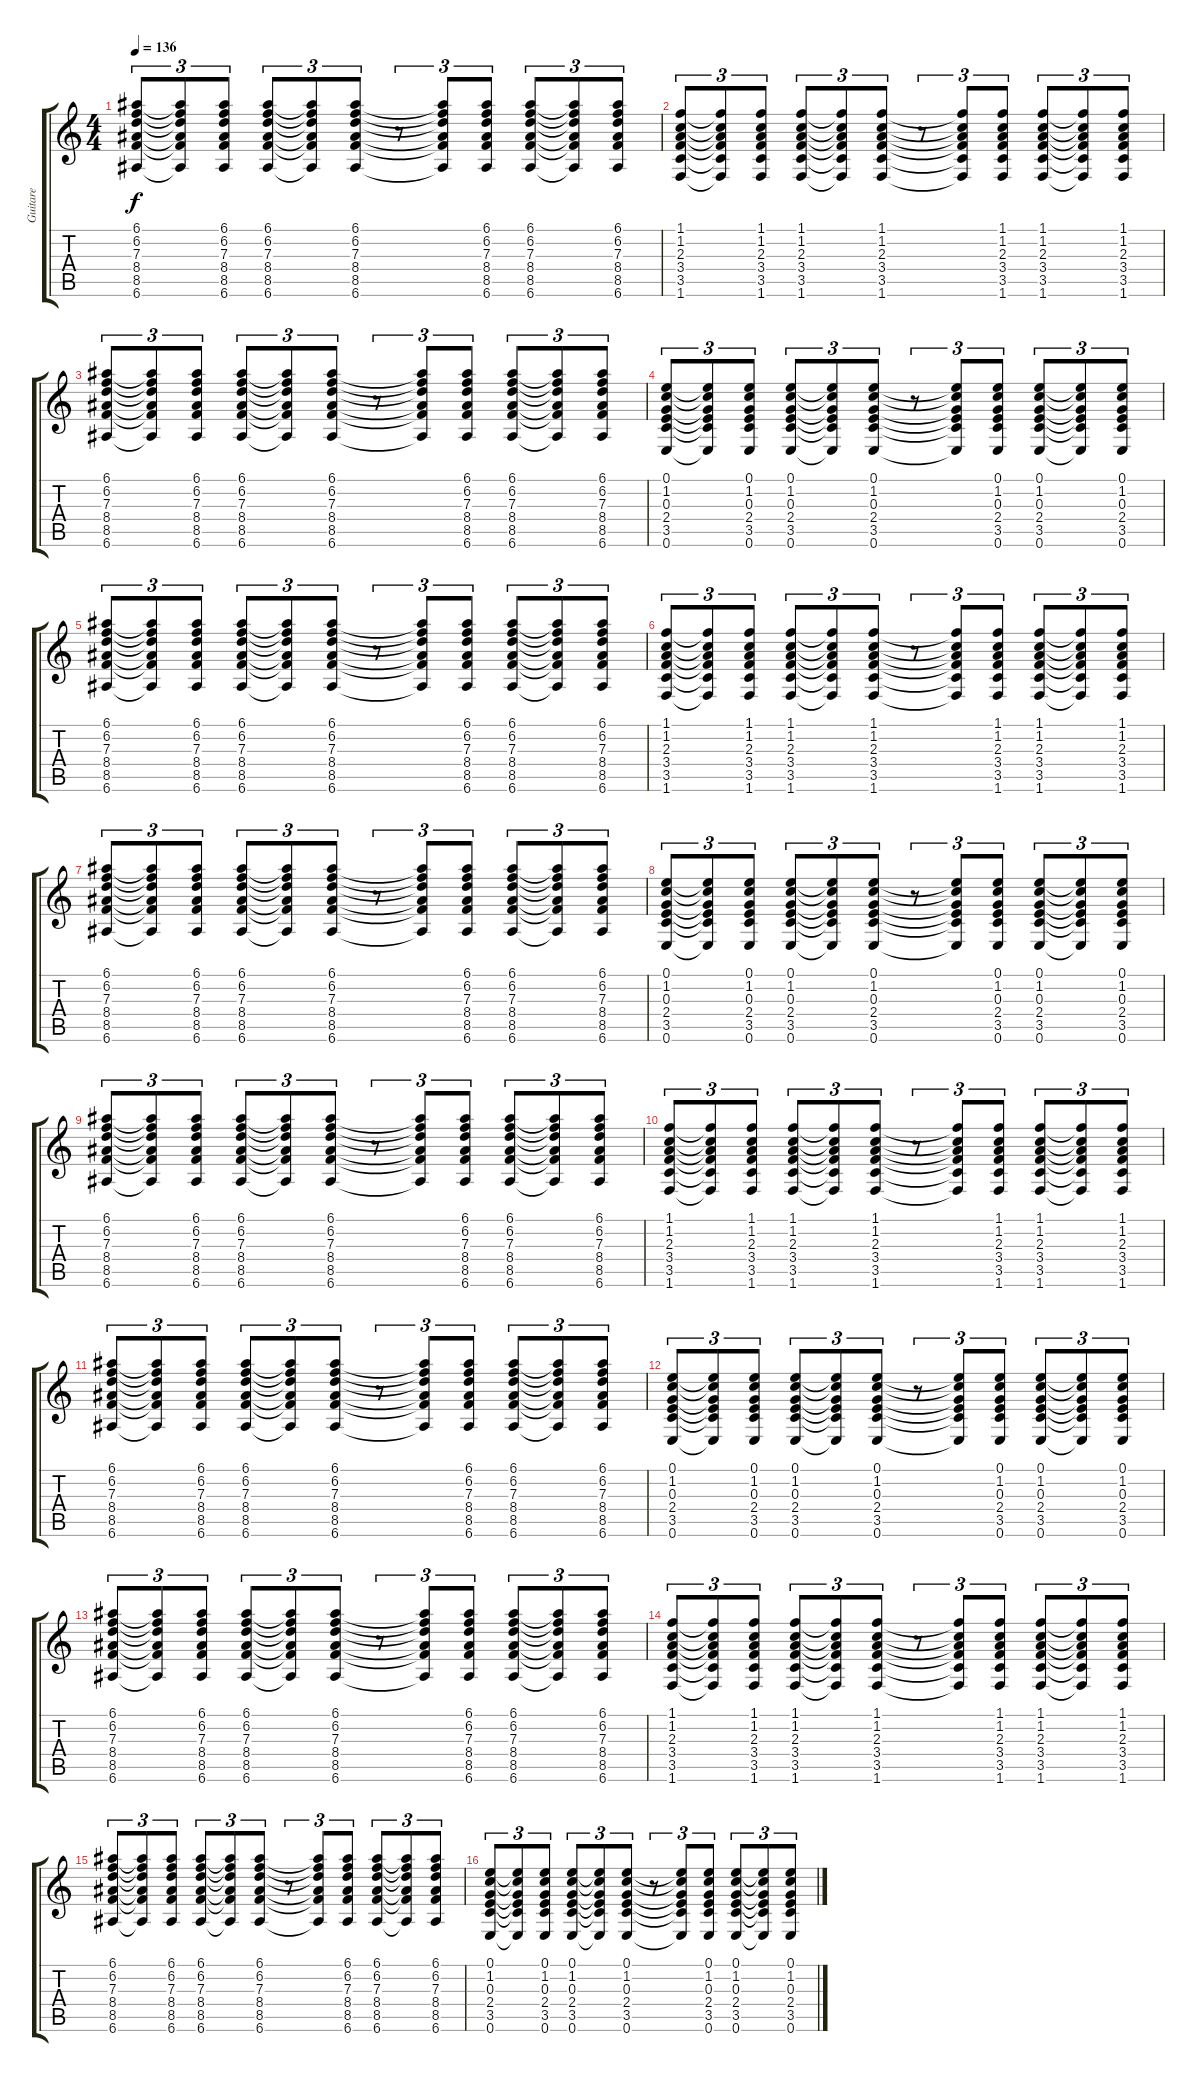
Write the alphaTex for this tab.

\track ("Guitare" "Guitare") {instrument acousticguitarsteel}
\staff {score tabs}
\tuning (E4 B3 G3 D3 A2 E2) {hide}
\ts (4 4)
\tempo 136
\clef g2
\ks c
(6.1 6.2 7.3 8.4 8.5 6.6).8{tu (3 2) dy f} (6.1{t} 6.2{t} 7.3{t} 8.4{t} 8.5{t} 6.6{t}).8{tu (3 2)} (6.1 6.2 7.3 8.4 8.5 6.6).8{tu (3 2)} (6.1 6.2 7.3 8.4 8.5 6.6).8{tu (3 2)} (6.1{t} 6.2{t} 7.3{t} 8.4{t} 8.5{t} 6.6{t}).8{tu (3 2)} (6.1 6.2 7.3 8.4 8.5 6.6).8{tu (3 2)} r.8{tu (3 2)} (6.1{t} 6.2{t} 7.3{t} 8.4{t} 8.5{t} 6.6{t}).8{tu (3 2)} (6.1 6.2 7.3 8.4 8.5 6.6).8{tu (3 2)} (6.1 6.2 7.3 8.4 8.5 6.6).8{tu (3 2)} (6.1{t} 6.2{t} 7.3{t} 8.4{t} 8.5{t} 6.6{t}).8{tu (3 2)} (6.1 6.2 7.3 8.4 8.5 6.6).8{tu (3 2)} |
(1.1 1.2 2.3 3.4 3.5 1.6).8{tu (3 2)} (1.1{t} 1.2{t} 2.3{t} 3.4{t} 3.5{t} 1.6{t}).8{tu (3 2)} (1.1 1.2 2.3 3.4 3.5 1.6).8{tu (3 2)} (1.1 1.2 2.3 3.4 3.5 1.6).8{tu (3 2)} (1.1{t} 1.2{t} 2.3{t} 3.4{t} 3.5{t} 1.6{t}).8{tu (3 2)} (1.1 1.2 2.3 3.4 3.5 1.6).8{tu (3 2)} r.8{tu (3 2)} (1.1{t} 1.2{t} 2.3{t} 3.4{t} 3.5{t} 1.6{t}).8{tu (3 2)} (1.1 1.2 2.3 3.4 3.5 1.6).8{tu (3 2)} (1.1 1.2 2.3 3.4 3.5 1.6).8{tu (3 2)} (1.1{t} 1.2{t} 2.3{t} 3.4{t} 3.5{t} 1.6{t}).8{tu (3 2)} (1.1 1.2 2.3 3.4 3.5 1.6).8{tu (3 2)} |
(6.1 6.2 7.3 8.4 8.5 6.6).8{tu (3 2)} (6.1{t} 6.2{t} 7.3{t} 8.4{t} 8.5{t} 6.6{t}).8{tu (3 2)} (6.1 6.2 7.3 8.4 8.5 6.6).8{tu (3 2)} (6.1 6.2 7.3 8.4 8.5 6.6).8{tu (3 2)} (6.1{t} 6.2{t} 7.3{t} 8.4{t} 8.5{t} 6.6{t}).8{tu (3 2)} (6.1 6.2 7.3 8.4 8.5 6.6).8{tu (3 2)} r.8{tu (3 2)} (6.1{t} 6.2{t} 7.3{t} 8.4{t} 8.5{t} 6.6{t}).8{tu (3 2)} (6.1 6.2 7.3 8.4 8.5 6.6).8{tu (3 2)} (6.1 6.2 7.3 8.4 8.5 6.6).8{tu (3 2)} (6.1{t} 6.2{t} 7.3{t} 8.4{t} 8.5{t} 6.6{t}).8{tu (3 2)} (6.1 6.2 7.3 8.4 8.5 6.6).8{tu (3 2)} |
(0.1 1.2 0.3 2.4 3.5 0.6).8{tu (3 2)} (0.1{t} 1.2{t} 0.3{t} 2.4{t} 3.5{t} 0.6{t}).8{tu (3 2)} (0.1 1.2 0.3 2.4 3.5 0.6).8{tu (3 2)} (0.1 1.2 0.3 2.4 3.5 0.6).8{tu (3 2)} (0.1{t} 1.2{t} 0.3{t} 2.4{t} 3.5{t} 0.6{t}).8{tu (3 2)} (0.1 1.2 0.3 2.4 3.5 0.6).8{tu (3 2)} r.8{tu (3 2)} (0.1{t} 1.2{t} 0.3{t} 2.4{t} 3.5{t} 0.6{t}).8{tu (3 2)} (0.1 1.2 0.3 2.4 3.5 0.6).8{tu (3 2)} (0.1 1.2 0.3 2.4 3.5 0.6).8{tu (3 2)} (0.1{t} 1.2{t} 0.3{t} 2.4{t} 3.5{t} 0.6{t}).8{tu (3 2)} (0.1 1.2 0.3 2.4 3.5 0.6).8{tu (3 2)} |
(6.1 6.2 7.3 8.4 8.5 6.6).8{tu (3 2)} (6.1{t} 6.2{t} 7.3{t} 8.4{t} 8.5{t} 6.6{t}).8{tu (3 2)} (6.1 6.2 7.3 8.4 8.5 6.6).8{tu (3 2)} (6.1 6.2 7.3 8.4 8.5 6.6).8{tu (3 2)} (6.1{t} 6.2{t} 7.3{t} 8.4{t} 8.5{t} 6.6{t}).8{tu (3 2)} (6.1 6.2 7.3 8.4 8.5 6.6).8{tu (3 2)} r.8{tu (3 2)} (6.1{t} 6.2{t} 7.3{t} 8.4{t} 8.5{t} 6.6{t}).8{tu (3 2)} (6.1 6.2 7.3 8.4 8.5 6.6).8{tu (3 2)} (6.1 6.2 7.3 8.4 8.5 6.6).8{tu (3 2)} (6.1{t} 6.2{t} 7.3{t} 8.4{t} 8.5{t} 6.6{t}).8{tu (3 2)} (6.1 6.2 7.3 8.4 8.5 6.6).8{tu (3 2)} |
(1.1 1.2 2.3 3.4 3.5 1.6).8{tu (3 2)} (1.1{t} 1.2{t} 2.3{t} 3.4{t} 3.5{t} 1.6{t}).8{tu (3 2)} (1.1 1.2 2.3 3.4 3.5 1.6).8{tu (3 2)} (1.1 1.2 2.3 3.4 3.5 1.6).8{tu (3 2)} (1.1{t} 1.2{t} 2.3{t} 3.4{t} 3.5{t} 1.6{t}).8{tu (3 2)} (1.1 1.2 2.3 3.4 3.5 1.6).8{tu (3 2)} r.8{tu (3 2)} (1.1{t} 1.2{t} 2.3{t} 3.4{t} 3.5{t} 1.6{t}).8{tu (3 2)} (1.1 1.2 2.3 3.4 3.5 1.6).8{tu (3 2)} (1.1 1.2 2.3 3.4 3.5 1.6).8{tu (3 2)} (1.1{t} 1.2{t} 2.3{t} 3.4{t} 3.5{t} 1.6{t}).8{tu (3 2)} (1.1 1.2 2.3 3.4 3.5 1.6).8{tu (3 2)} |
(6.1 6.2 7.3 8.4 8.5 6.6).8{tu (3 2)} (6.1{t} 6.2{t} 7.3{t} 8.4{t} 8.5{t} 6.6{t}).8{tu (3 2)} (6.1 6.2 7.3 8.4 8.5 6.6).8{tu (3 2)} (6.1 6.2 7.3 8.4 8.5 6.6).8{tu (3 2)} (6.1{t} 6.2{t} 7.3{t} 8.4{t} 8.5{t} 6.6{t}).8{tu (3 2)} (6.1 6.2 7.3 8.4 8.5 6.6).8{tu (3 2)} r.8{tu (3 2)} (6.1{t} 6.2{t} 7.3{t} 8.4{t} 8.5{t} 6.6{t}).8{tu (3 2)} (6.1 6.2 7.3 8.4 8.5 6.6).8{tu (3 2)} (6.1 6.2 7.3 8.4 8.5 6.6).8{tu (3 2)} (6.1{t} 6.2{t} 7.3{t} 8.4{t} 8.5{t} 6.6{t}).8{tu (3 2)} (6.1 6.2 7.3 8.4 8.5 6.6).8{tu (3 2)} |
(0.1 1.2 0.3 2.4 3.5 0.6).8{tu (3 2)} (0.1{t} 1.2{t} 0.3{t} 2.4{t} 3.5{t} 0.6{t}).8{tu (3 2)} (0.1 1.2 0.3 2.4 3.5 0.6).8{tu (3 2)} (0.1 1.2 0.3 2.4 3.5 0.6).8{tu (3 2)} (0.1{t} 1.2{t} 0.3{t} 2.4{t} 3.5{t} 0.6{t}).8{tu (3 2)} (0.1 1.2 0.3 2.4 3.5 0.6).8{tu (3 2)} r.8{tu (3 2)} (0.1{t} 1.2{t} 0.3{t} 2.4{t} 3.5{t} 0.6{t}).8{tu (3 2)} (0.1 1.2 0.3 2.4 3.5 0.6).8{tu (3 2)} (0.1 1.2 0.3 2.4 3.5 0.6).8{tu (3 2)} (0.1{t} 1.2{t} 0.3{t} 2.4{t} 3.5{t} 0.6{t}).8{tu (3 2)} (0.1 1.2 0.3 2.4 3.5 0.6).8{tu (3 2)} |
(6.1 6.2 7.3 8.4 8.5 6.6).8{tu (3 2)} (6.1{t} 6.2{t} 7.3{t} 8.4{t} 8.5{t} 6.6{t}).8{tu (3 2)} (6.1 6.2 7.3 8.4 8.5 6.6).8{tu (3 2)} (6.1 6.2 7.3 8.4 8.5 6.6).8{tu (3 2)} (6.1{t} 6.2{t} 7.3{t} 8.4{t} 8.5{t} 6.6{t}).8{tu (3 2)} (6.1 6.2 7.3 8.4 8.5 6.6).8{tu (3 2)} r.8{tu (3 2)} (6.1{t} 6.2{t} 7.3{t} 8.4{t} 8.5{t} 6.6{t}).8{tu (3 2)} (6.1 6.2 7.3 8.4 8.5 6.6).8{tu (3 2)} (6.1 6.2 7.3 8.4 8.5 6.6).8{tu (3 2)} (6.1{t} 6.2{t} 7.3{t} 8.4{t} 8.5{t} 6.6{t}).8{tu (3 2)} (6.1 6.2 7.3 8.4 8.5 6.6).8{tu (3 2)} |
(1.1 1.2 2.3 3.4 3.5 1.6).8{tu (3 2)} (1.1{t} 1.2{t} 2.3{t} 3.4{t} 3.5{t} 1.6{t}).8{tu (3 2)} (1.1 1.2 2.3 3.4 3.5 1.6).8{tu (3 2)} (1.1 1.2 2.3 3.4 3.5 1.6).8{tu (3 2)} (1.1{t} 1.2{t} 2.3{t} 3.4{t} 3.5{t} 1.6{t}).8{tu (3 2)} (1.1 1.2 2.3 3.4 3.5 1.6).8{tu (3 2)} r.8{tu (3 2)} (1.1{t} 1.2{t} 2.3{t} 3.4{t} 3.5{t} 1.6{t}).8{tu (3 2)} (1.1 1.2 2.3 3.4 3.5 1.6).8{tu (3 2)} (1.1 1.2 2.3 3.4 3.5 1.6).8{tu (3 2)} (1.1{t} 1.2{t} 2.3{t} 3.4{t} 3.5{t} 1.6{t}).8{tu (3 2)} (1.1 1.2 2.3 3.4 3.5 1.6).8{tu (3 2)} |
(6.1 6.2 7.3 8.4 8.5 6.6).8{tu (3 2)} (6.1{t} 6.2{t} 7.3{t} 8.4{t} 8.5{t} 6.6{t}).8{tu (3 2)} (6.1 6.2 7.3 8.4 8.5 6.6).8{tu (3 2)} (6.1 6.2 7.3 8.4 8.5 6.6).8{tu (3 2)} (6.1{t} 6.2{t} 7.3{t} 8.4{t} 8.5{t} 6.6{t}).8{tu (3 2)} (6.1 6.2 7.3 8.4 8.5 6.6).8{tu (3 2)} r.8{tu (3 2)} (6.1{t} 6.2{t} 7.3{t} 8.4{t} 8.5{t} 6.6{t}).8{tu (3 2)} (6.1 6.2 7.3 8.4 8.5 6.6).8{tu (3 2)} (6.1 6.2 7.3 8.4 8.5 6.6).8{tu (3 2)} (6.1{t} 6.2{t} 7.3{t} 8.4{t} 8.5{t} 6.6{t}).8{tu (3 2)} (6.1 6.2 7.3 8.4 8.5 6.6).8{tu (3 2)} |
(0.1 1.2 0.3 2.4 3.5 0.6).8{tu (3 2)} (0.1{t} 1.2{t} 0.3{t} 2.4{t} 3.5{t} 0.6{t}).8{tu (3 2)} (0.1 1.2 0.3 2.4 3.5 0.6).8{tu (3 2)} (0.1 1.2 0.3 2.4 3.5 0.6).8{tu (3 2)} (0.1{t} 1.2{t} 0.3{t} 2.4{t} 3.5{t} 0.6{t}).8{tu (3 2)} (0.1 1.2 0.3 2.4 3.5 0.6).8{tu (3 2)} r.8{tu (3 2)} (0.1{t} 1.2{t} 0.3{t} 2.4{t} 3.5{t} 0.6{t}).8{tu (3 2)} (0.1 1.2 0.3 2.4 3.5 0.6).8{tu (3 2)} (0.1 1.2 0.3 2.4 3.5 0.6).8{tu (3 2)} (0.1{t} 1.2{t} 0.3{t} 2.4{t} 3.5{t} 0.6{t}).8{tu (3 2)} (0.1 1.2 0.3 2.4 3.5 0.6).8{tu (3 2)} |
(6.1 6.2 7.3 8.4 8.5 6.6).8{tu (3 2)} (6.1{t} 6.2{t} 7.3{t} 8.4{t} 8.5{t} 6.6{t}).8{tu (3 2)} (6.1 6.2 7.3 8.4 8.5 6.6).8{tu (3 2)} (6.1 6.2 7.3 8.4 8.5 6.6).8{tu (3 2)} (6.1{t} 6.2{t} 7.3{t} 8.4{t} 8.5{t} 6.6{t}).8{tu (3 2)} (6.1 6.2 7.3 8.4 8.5 6.6).8{tu (3 2)} r.8{tu (3 2)} (6.1{t} 6.2{t} 7.3{t} 8.4{t} 8.5{t} 6.6{t}).8{tu (3 2)} (6.1 6.2 7.3 8.4 8.5 6.6).8{tu (3 2)} (6.1 6.2 7.3 8.4 8.5 6.6).8{tu (3 2)} (6.1{t} 6.2{t} 7.3{t} 8.4{t} 8.5{t} 6.6{t}).8{tu (3 2)} (6.1 6.2 7.3 8.4 8.5 6.6).8{tu (3 2)} |
(1.1 1.2 2.3 3.4 3.5 1.6).8{tu (3 2)} (1.1{t} 1.2{t} 2.3{t} 3.4{t} 3.5{t} 1.6{t}).8{tu (3 2)} (1.1 1.2 2.3 3.4 3.5 1.6).8{tu (3 2)} (1.1 1.2 2.3 3.4 3.5 1.6).8{tu (3 2)} (1.1{t} 1.2{t} 2.3{t} 3.4{t} 3.5{t} 1.6{t}).8{tu (3 2)} (1.1 1.2 2.3 3.4 3.5 1.6).8{tu (3 2)} r.8{tu (3 2)} (1.1{t} 1.2{t} 2.3{t} 3.4{t} 3.5{t} 1.6{t}).8{tu (3 2)} (1.1 1.2 2.3 3.4 3.5 1.6).8{tu (3 2)} (1.1 1.2 2.3 3.4 3.5 1.6).8{tu (3 2)} (1.1{t} 1.2{t} 2.3{t} 3.4{t} 3.5{t} 1.6{t}).8{tu (3 2)} (1.1 1.2 2.3 3.4 3.5 1.6).8{tu (3 2)} |
(6.1 6.2 7.3 8.4 8.5 6.6).8{tu (3 2)} (6.1{t} 6.2{t} 7.3{t} 8.4{t} 8.5{t} 6.6{t}).8{tu (3 2)} (6.1 6.2 7.3 8.4 8.5 6.6).8{tu (3 2)} (6.1 6.2 7.3 8.4 8.5 6.6).8{tu (3 2)} (6.1{t} 6.2{t} 7.3{t} 8.4{t} 8.5{t} 6.6{t}).8{tu (3 2)} (6.1 6.2 7.3 8.4 8.5 6.6).8{tu (3 2)} r.8{tu (3 2)} (6.1{t} 6.2{t} 7.3{t} 8.4{t} 8.5{t} 6.6{t}).8{tu (3 2)} (6.1 6.2 7.3 8.4 8.5 6.6).8{tu (3 2)} (6.1 6.2 7.3 8.4 8.5 6.6).8{tu (3 2)} (6.1{t} 6.2{t} 7.3{t} 8.4{t} 8.5{t} 6.6{t}).8{tu (3 2)} (6.1 6.2 7.3 8.4 8.5 6.6).8{tu (3 2)} |
(0.1 1.2 0.3 2.4 3.5 0.6).8{tu (3 2)} (0.1{t} 1.2{t} 0.3{t} 2.4{t} 3.5{t} 0.6{t}).8{tu (3 2)} (0.1 1.2 0.3 2.4 3.5 0.6).8{tu (3 2)} (0.1 1.2 0.3 2.4 3.5 0.6).8{tu (3 2)} (0.1{t} 1.2{t} 0.3{t} 2.4{t} 3.5{t} 0.6{t}).8{tu (3 2)} (0.1 1.2 0.3 2.4 3.5 0.6).8{tu (3 2)} r.8{tu (3 2)} (0.1{t} 1.2{t} 0.3{t} 2.4{t} 3.5{t} 0.6{t}).8{tu (3 2)} (0.1 1.2 0.3 2.4 3.5 0.6).8{tu (3 2)} (0.1 1.2 0.3 2.4 3.5 0.6).8{tu (3 2)} (0.1{t} 1.2{t} 0.3{t} 2.4{t} 3.5{t} 0.6{t}).8{tu (3 2)} (0.1 1.2 0.3 2.4 3.5 0.6).8{tu (3 2)}
